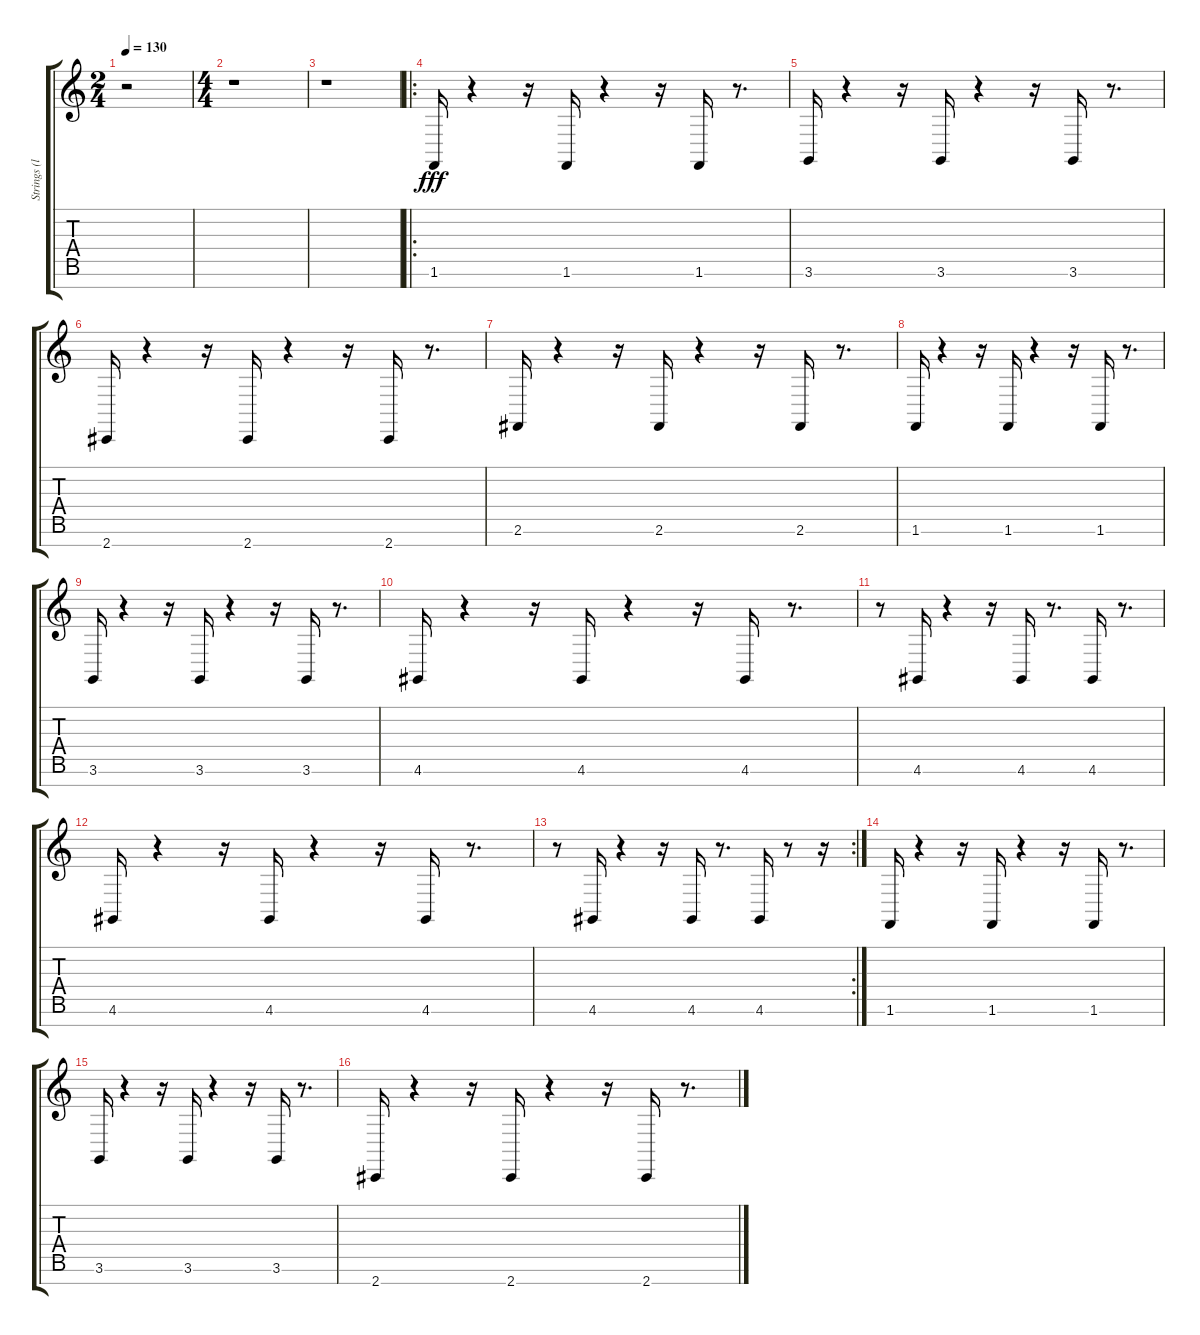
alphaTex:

\track ("Strings (low)" "Strings (l") {instrument stringensemble1}
\staff {score tabs}
\tuning (E4 B3 G3 D3 A2 E2 B1) {hide}
\ts (2 4)
\tempo 130
\clef g2
\ks aminor
r.2{dy fff instrument stringensemble1} |
\ts (4 4)
r.1 |
r.1 |
\ro
\ks c
1.6.16 r.4 r.16 1.6.16 r.4 r.16 1.6.16 r.8{d} |
3.6.16 r.4 r.16 3.6.16 r.4 r.16 3.6.16 r.8{d} |
2.7.16 r.4 r.16 2.7.16 r.4 r.16 2.7.16 r.8{d} |
2.6.16 r.4 r.16 2.6.16 r.4 r.16 2.6.16 r.8{d} |
1.6.16 r.4 r.16 1.6.16 r.4 r.16 1.6.16 r.8{d} |
3.6.16 r.4 r.16 3.6.16 r.4 r.16 3.6.16 r.8{d} |
\ks aminor
4.6.16 r.4 r.16 4.6.16 r.4 r.16 4.6.16 r.8{d} |
r.8 4.6.16 r.4 r.16 4.6.16 r.8{d} 4.6.16 r.8{d} |
4.6.16 r.4 r.16 4.6.16 r.4 r.16 4.6.16 r.8{d} |
\rc 2
r.8 4.6.16 r.4 r.16 4.6.16 r.8{d} 4.6.16 r.8 r.16 |
\ks c
1.6.16 r.4 r.16 1.6.16 r.4 r.16 1.6.16 r.8{d} |
3.6.16 r.4 r.16 3.6.16 r.4 r.16 3.6.16 r.8{d} |
2.7.16 r.4 r.16 2.7.16 r.4 r.16 2.7.16 r.8{d}
